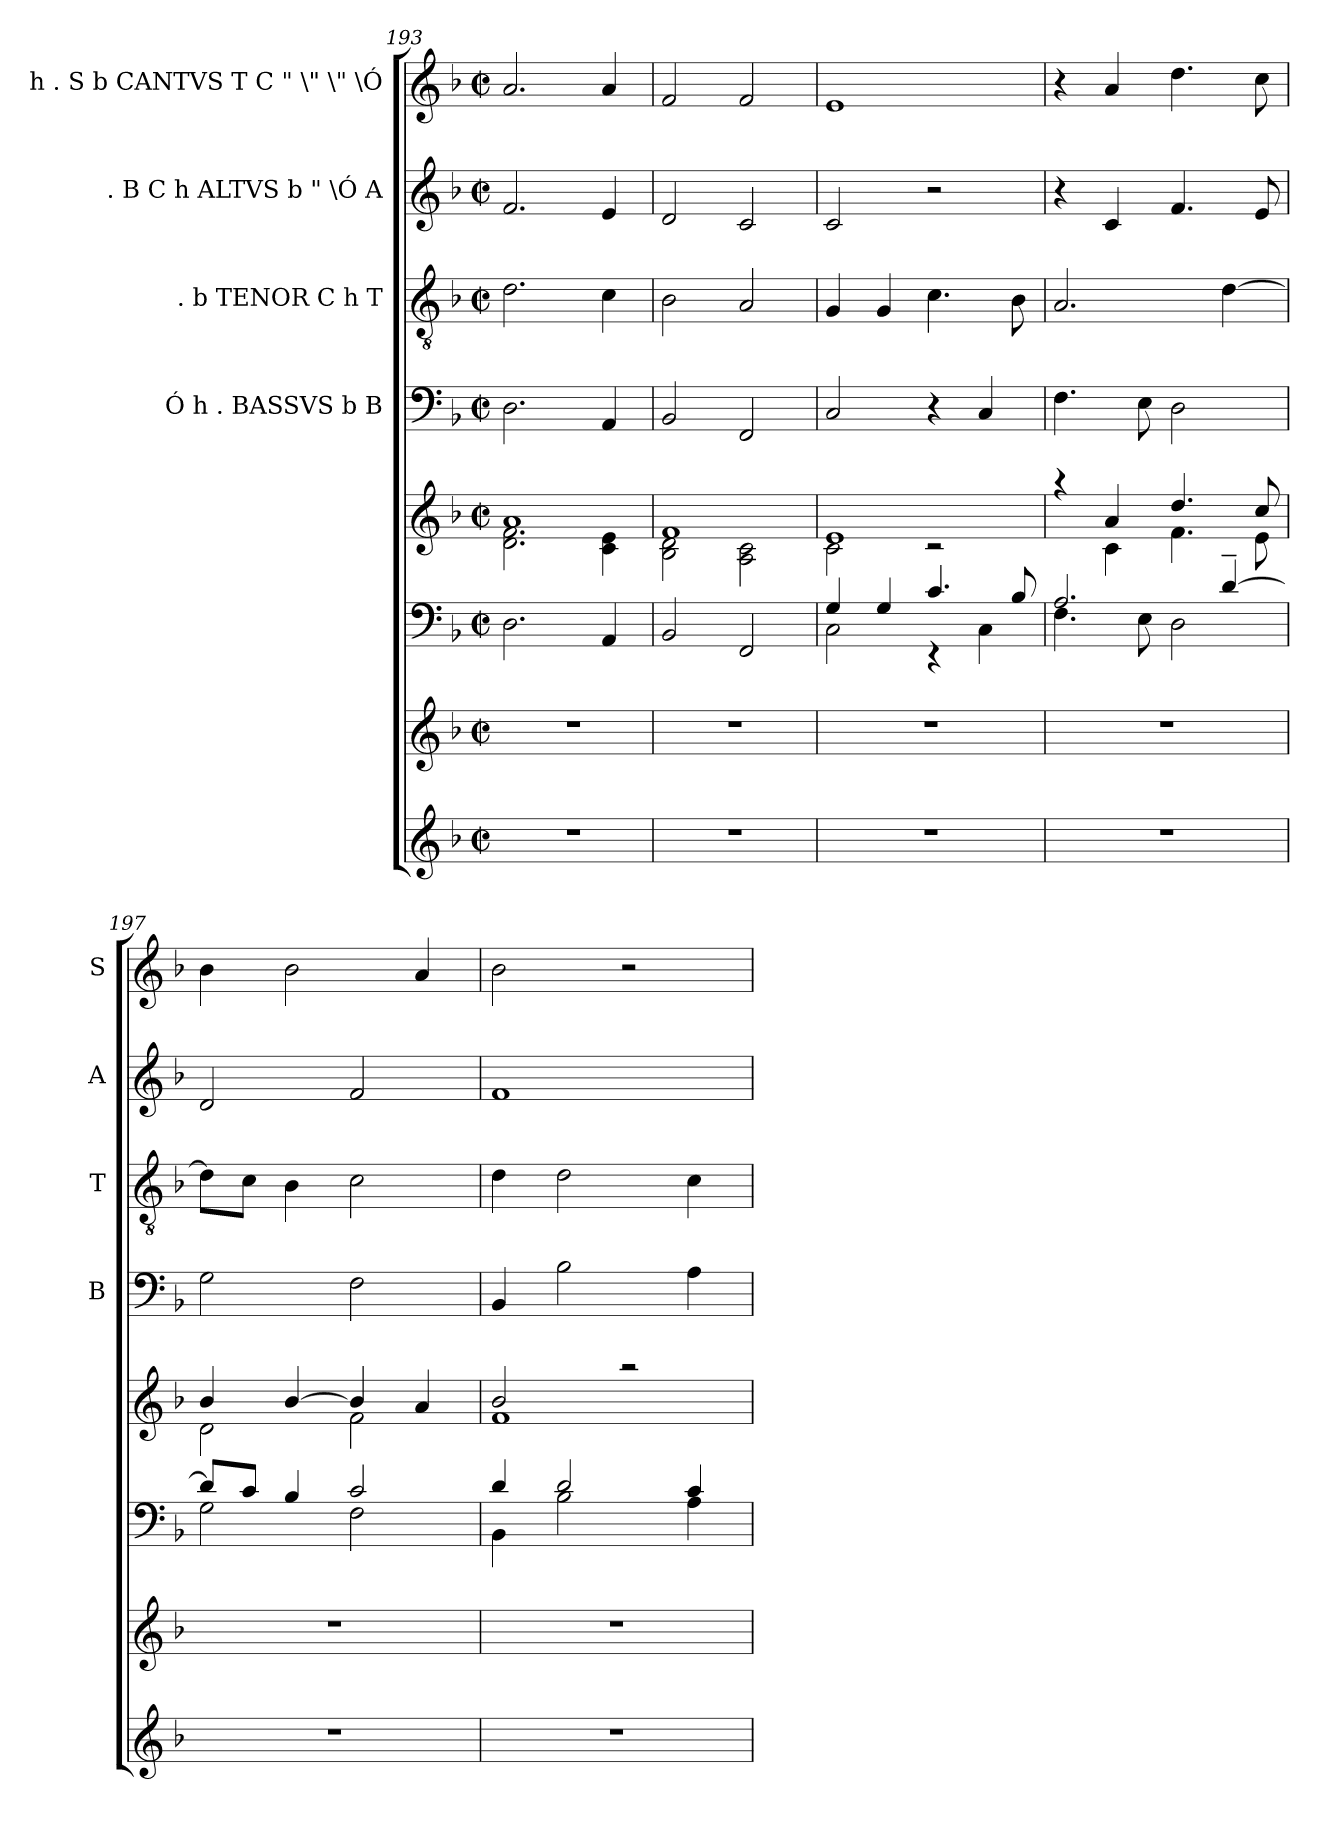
**kern	**kern	**kern	**kern	**kern	**kern	**kern	**kern
*part8	*part7	*part6	*part5	*part4	*part3	*part2	*part1
*staff8	*staff7	*staff6	*staff5	*staff4	*staff3	*staff2	*staff1
*	*	*	*	*I"Ó h . BASSVS b B	*I". b TENOR C h T	*I". B C h ALTVS b " \Ó A	*I"h . S b CANTVS T C " \" \" \Ó
*	*	*	*	*I'B	*I'T	*I'A	*I'S
*clefG2	*clefG2	*clefF4	*clefG2	*clefF4	*clefGv2	*clefG2	*clefG2
*k[b-]	*k[b-]	*k[b-]	*k[b-]	*k[b-]	*k[b-]	*k[b-]	*k[b-]
*F:	*F:	*F:	*F:	*F:	*F:	*F:	*F:
*M2/2	*M2/2	*M2/2	*M2/2	*M2/2	*M2/2	*M2/2	*M2/2
*met(c|)	*met(c|)	*met(c|)	*met(c|)	*met(c|)	*met(c|)	*met(c|)	*met(c|)
=193	=193	=193	=193	=193	=193	=193	=193
*	*	*	*^	*	*	*	*
1r	1r	2.D\	1a	2.d\ 2.f\	2.D\	2.d\	2.f/	2.a/
.	.	4AA/	.	4c\ 4e\	4AA/	4c\	4e/	4a/
=194	=194	=194	=194	=194	=194	=194	=194	=194
1r	1r	2BB-/	1f	2B-\ 2d\	2BB-/	2B-\	2d/	2f/
.	.	2FF/	.	2A\ 2c\	2FF/	2A/	2c/	2f/
!!LO:LB:g=z
=195	=195	=195	=195	=195	=195	=195	=195	=195
*	*	*^	*	*	*	*	*	*
1r	1r	4G/	2C\	1e	2c\	2C/	4G/	2c/	1e
.	.	4G/	.	.	.	.	4G/	.	.
.	.	4.c/	4rEE	.	2rc	4r	4.c\	2r	.
.	.	.	4C\	.	.	4C/	.	.	.
.	.	8B-/	.	.	.	.	8B-\	.	.
=196	=196	=196	=196	=196	=196	=196	=196	=196	=196
1r	1r	2.A/	4.F\	4raa	4ryy	4.F\	2.A/	4r	4r
.	.	.	.	4a/	4c\	.	.	4c/	4a/
.	.	.	8E\	.	.	8E\	.	.	.
.	.	.	2D\	4.dd/	4.f\	2D\	.	4.f/	4.dd\
.	.	[>4d~>/	.	.	.	.	[>4d\	.	.
.	.	.	.	8cc/	8e\	.	.	8e/	8cc\
=197	=197	=197	=197	=197	=197	=197	=197	=197	=197
1r	1r	8d/L]	2G\	4b-/	2d\	2G\	8d\L]	2d/	4b-\
.	.	8c/J	.	.	.	.	8c\J	.	.
.	.	4B-/	.	[>4b-/	.	.	4B-\	.	2b-\
.	.	2c/	2F\	4b-/]	2f\	2F\	2c\	2f/	.
.	.	.	.	4a/	.	.	.	.	4a/
=198	=198	=198	=198	=198	=198	=198	=198	=198	=198
1r	1r	4d/	4BB-\	2b-/	1f	4BB-/	4d\	1f	2b-\
.	.	2d/	2B-\	.	.	2B-\	2d\	.	.
.	.	.	.	2raa	.	.	.	.	2r
.	.	4c/	4A\	.	.	4A\	4c\	.	.
*	*	*v	*v	*	*	*	*	*	*
*	*	*	*v	*v	*	*	*	*
=	=	=	=	=	=	=	=
*-	*-	*-	*-	*-	*-	*-	*-
